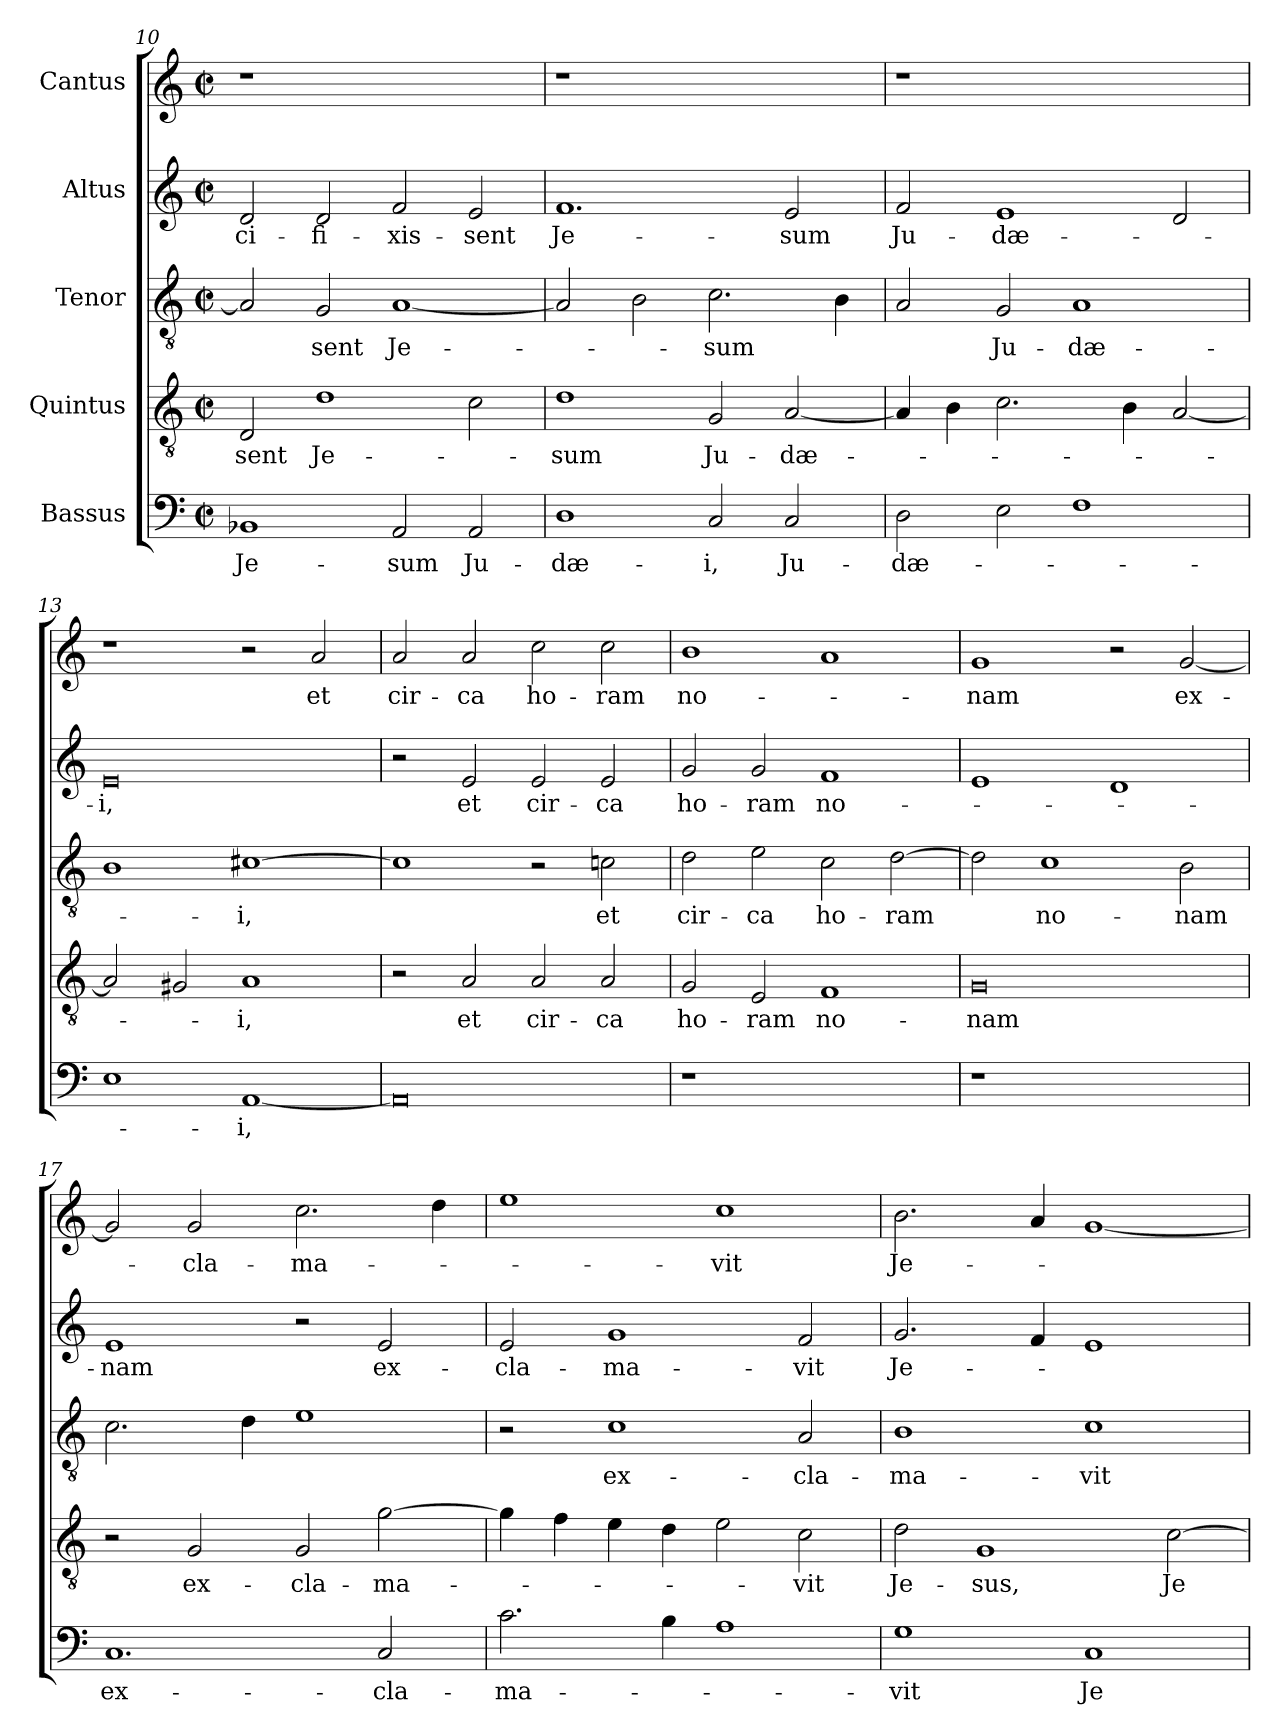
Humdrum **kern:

**kern	**text	**kern	**text	**kern	**text	**kern	**text	**kern	**text
*part5	*part5	*part4	*part4	*part3	*part3	*part2	*part2	*part1	*part1
*staff5	*staff5	*staff4	*staff4	*staff3	*staff3	*staff2	*staff2	*staff1	*staff1
*I"Bassus	*	*I"Quintus	*	*I"Tenor	*	*I"Altus	*	*I"Cantus	*
*clefF4	*	*clefGv2	*	*clefGv2	*	*clefG2	*	*clefG2	*
*k[]	*	*k[]	*	*k[]	*	*k[]	*	*k[]	*
*C:	*	*C:	*	*C:	*	*C:	*	*C:	*
*M2/2	*	*M2/2	*	*M2/2	*	*M2/2	*	*M2/2	*
*met(c|)	*	*met(c|)	*	*met(c|)	*	*met(c|)	*	*met(c|)	*
=10	=10	=10	=10	=10	=10	=10	=10	=10	=10
!	!LO:LY:b	!	!LO:LY:b	!	!	!	!LO:LY:b	!	!
1BB-X	Je-	2D/	-sent	2A/]	.	2d/	-ci-	1r	.
!	!	!	!LO:LY:b	!	!LO:LY:b	!	!LO:LY:b	!	!
.	.	1d	Je-	2G/	-sent	2d/	-fi-	.	.
!	!LO:LY:b	!	!	!	!LO:LY:b	!	!LO:LY:b	!	!
2AA/	-sum	.	.	[1A	Je-	2f/	-xis-	1ryy	.
!	!LO:LY:b	!	!	!	!	!	!LO:LY:b	!	!
2AA/	Ju-	2c\	.	.	.	2e/	-sent	.	.
=11	=11	=11	=11	=11	=11	=11	=11	=11	=11
!	!LO:LY:b	!	!LO:LY:b	!	!	!	!LO:LY:b	!	!
1D	-dæ-	1d	-sum	2A/]	.	1.f	Je-	1r	.
.	.	.	.	2B\	.	.	.	.	.
!	!LO:LY:b	!	!LO:LY:b	!	!LO:LY:b	!	!	!	!
2C/	-i,	2G/	Ju-	2.c\	-sum	.	.	1ryy	.
!	!LO:LY:b	!	!LO:LY:b	!	!	!	!LO:LY:b	!	!
2C/	Ju-	[2A/	-dæ-	.	.	2e/	-sum	.	.
.	.	.	.	4B\	.	.	.	.	.
=12	=12	=12	=12	=12	=12	=12	=12	=12	=12
!	!LO:LY:b	!	!	!	!	!	!LO:LY:b	!	!
2D\	-dæ-	4A/]	.	2A/	.	2f/	Ju-	1r	.
.	.	4B\	.	.	.	.	.	.	.
!	!	!	!	!	!LO:LY:b	!	!LO:LY:b	!	!
2E\	.	2.c\	.	2G/	Ju-	1e	-dæ-	.	.
!	!	!	!	!	!LO:LY:b	!	!	!	!
1F	.	.	.	1A	-dæ-	.	.	1ryy	.
.	.	4B\	.	.	.	.	.	.	.
.	.	[2A/	.	.	.	2d/	.	.	.
=13	=13	=13	=13	=13	=13	=13	=13	=13	=13
!	!	!	!	!	!	!	!LO:LY:b	!	!
1E	.	2A/]	.	1B	.	0e	-i,	1r	.
.	.	2G#X/	.	.	.	.	.	.	.
!	!LO:LY:b	!	!LO:LY:b	!	!LO:LY:b	!	!	!	!
[1AA	-i,	1A	-i,	[1c#X	-i,	.	.	2r	.
!	!	!	!	!	!	!	!	!	!LO:LY:b
.	.	.	.	.	.	.	.	2a/	et
!!LO:PB:g=z
=14	=14	=14	=14	=14	=14	=14	=14	=14	=14
!	!	!	!	!	!	!	!	!	!LO:LY:b
0AA]	.	2r	.	1c#]	.	2r	.	2a/	cir-
!	!	!	!LO:LY:b	!	!	!	!LO:LY:b	!	!LO:LY:b
.	.	2A/	et	.	.	2e/	et	2a/	-ca
!	!	!	!LO:LY:b	!	!	!	!LO:LY:b	!	!LO:LY:b
.	.	2A/	cir-	2r	.	2e/	cir-	2cc\	ho-
!	!	!	!LO:LY:b	!	!LO:LY:b	!	!LO:LY:b	!	!LO:LY:b
.	.	2A/	-ca	2cn\	et	2e/	-ca	2cc\	-ram
=15	=15	=15	=15	=15	=15	=15	=15	=15	=15
!	!	!	!LO:LY:b	!	!LO:LY:b	!	!LO:LY:b	!	!LO:LY:b
1r	.	2G/	ho-	2d\	cir-	2g/	ho-	1b	no-
!	!	!	!LO:LY:b	!	!LO:LY:b	!	!LO:LY:b	!	!
.	.	2E/	-ram	2e\	-ca	2g/	-ram	.	.
!	!	!	!LO:LY:b	!	!LO:LY:b	!	!LO:LY:b	!	!
1ryy	.	1F	no-	2c\	ho-	1f	no-	1a	.
!	!	!	!	!	!LO:LY:b	!	!	!	!
.	.	.	.	[2d\	-ram	.	.	.	.
=16	=16	=16	=16	=16	=16	=16	=16	=16	=16
!	!	!	!LO:LY:b	!	!	!	!	!	!LO:LY:b
1r	.	0G	-nam	2d\]	.	1e	.	1g	-nam
!	!	!	!	!	!LO:LY:b	!	!	!	!
.	.	.	.	1c	no-	.	.	.	.
1ryy	.	.	.	.	.	1d	.	2r	.
!	!	!	!	!	!LO:LY:b	!	!	!	!LO:LY:b
.	.	.	.	2B\	-nam	.	.	[2g/	ex-
=17	=17	=17	=17	=17	=17	=17	=17	=17	=17
!	!LO:LY:b	!	!	!	!	!	!LO:LY:b	!	!
1.C	ex-	2r	.	2.c\	.	1e	-nam	2g/]	.
!	!	!	!LO:LY:b	!	!	!	!	!	!LO:LY:b
.	.	2G/	ex-	.	.	.	.	2g/	-cla-
.	.	.	.	4d\	.	.	.	.	.
!	!	!	!LO:LY:b	!	!	!	!	!	!LO:LY:b
.	.	2G/	-cla-	1e	.	2r	.	2.cc\	-ma-
!	!LO:LY:b	!	!LO:LY:b	!	!	!	!LO:LY:b	!	!
2C/	-cla-	[2g\	-ma-	.	.	2e/	ex-	.	.
.	.	.	.	.	.	.	.	4dd\	.
=18	=18	=18	=18	=18	=18	=18	=18	=18	=18
!	!LO:LY:b	!	!	!	!	!	!LO:LY:b	!	!
2.c\	-ma-	4g\]	.	2r	.	2e/	-cla-	1ee	.
.	.	4f\	.	.	.	.	.	.	.
!	!	!	!	!	!LO:LY:b	!	!LO:LY:b	!	!
.	.	4e\	.	1c	ex-	1g	-ma-	.	.
4B\	.	4d\	.	.	.	.	.	.	.
!	!	!	!	!	!	!	!	!	!LO:LY:b
1A	.	2e\	.	.	.	.	.	1cc	-vit
!	!	!	!LO:LY:b	!	!LO:LY:b	!	!LO:LY:b	!	!
.	.	2c\	-vit	2A/	-cla-	2f/	-vit	.	.
=19	=19	=19	=19	=19	=19	=19	=19	=19	=19
!	!LO:LY:b	!	!LO:LY:b	!	!LO:LY:b	!	!LO:LY:b	!	!LO:LY:b
1G	-vit	2d\	Je-	1B	-ma-	2.g/	Je-	2.b\	Je-
!	!	!	!LO:LY:b	!	!	!	!	!	!
.	.	1G	-sus,	.	.	.	.	.	.
.	.	.	.	.	.	4f/	.	4a/	.
!	!LO:LY:b	!	!	!	!LO:LY:b	!	!	!	!
1C	Je-	.	.	1c	-vit	1e	.	[1g	.
!	!	!	!LO:LY:b	!	!	!	!	!	!
.	.	[2c\	Je-	.	.	.	.	.	.
=	=	=	=	=	=	=	=	=	=
*-	*-	*-	*-	*-	*-	*-	*-	*-	*-
